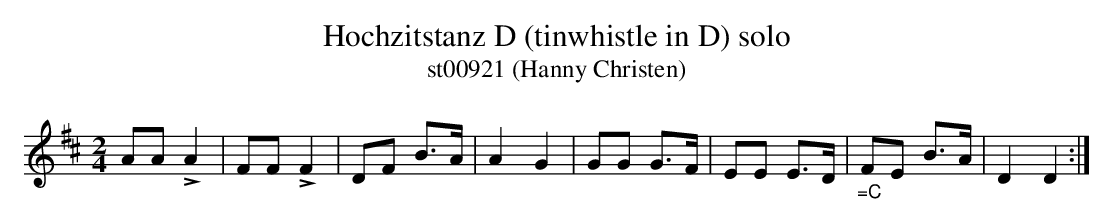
X:1
T:Hochzitstanz D (tinwhistle in D) solo
T:st00921 (Hanny Christen)
M:2/4
L:1/8
K:D transpose=12
AA!>!A2 | FF!>!F2 | DF B>A | A2G2 | GG G>F | EE E>D | "_=C"FE B>A | D2D2 :|
